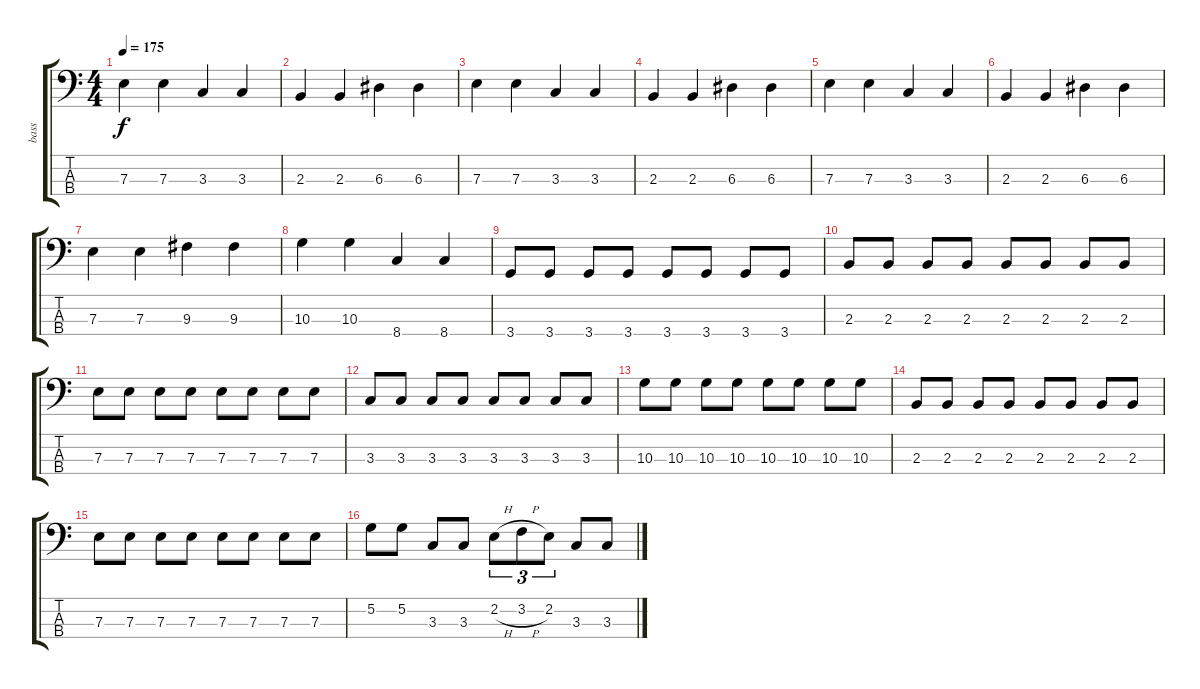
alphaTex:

\track ("bass" "bass") {instrument electricbassfinger}
\staff {score tabs}
\tuning (G2 D2 A1 E1) {hide}
\ts (4 4)
\tempo 175
\clef f4
\ks c
7.3.4{dy f} 7.3.4 3.3.4 3.3.4 |
2.3.4 2.3.4 6.3.4 6.3.4 |
7.3.4 7.3.4 3.3.4 3.3.4 |
2.3.4 2.3.4 6.3.4 6.3.4 |
7.3.4 7.3.4 3.3.4 3.3.4 |
2.3.4 2.3.4 6.3.4 6.3.4 |
7.3.4 7.3.4 9.3.4 9.3.4 |
10.3.4 10.3.4 8.4.4 8.4.4 |
3.4.8 3.4.8 3.4.8 3.4.8 3.4.8 3.4.8 3.4.8 3.4.8 |
2.3.8 2.3.8 2.3.8 2.3.8 2.3.8 2.3.8 2.3.8 2.3.8 |
7.3.8 7.3.8 7.3.8 7.3.8 7.3.8 7.3.8 7.3.8 7.3.8 |
3.3.8 3.3.8 3.3.8 3.3.8 3.3.8 3.3.8 3.3.8 3.3.8 |
10.3.8 10.3.8 10.3.8 10.3.8 10.3.8 10.3.8 10.3.8 10.3.8 |
2.3.8 2.3.8 2.3.8 2.3.8 2.3.8 2.3.8 2.3.8 2.3.8 |
7.3.8 7.3.8 7.3.8 7.3.8 7.3.8 7.3.8 7.3.8 7.3.8 |
5.2.8 5.2.8 3.3.8 3.3.8 2.2{h}.8{tu (3 2)} 3.2{h}.8{tu (3 2)} 2.2.8{tu (3 2)} 3.3.8 3.3.8
